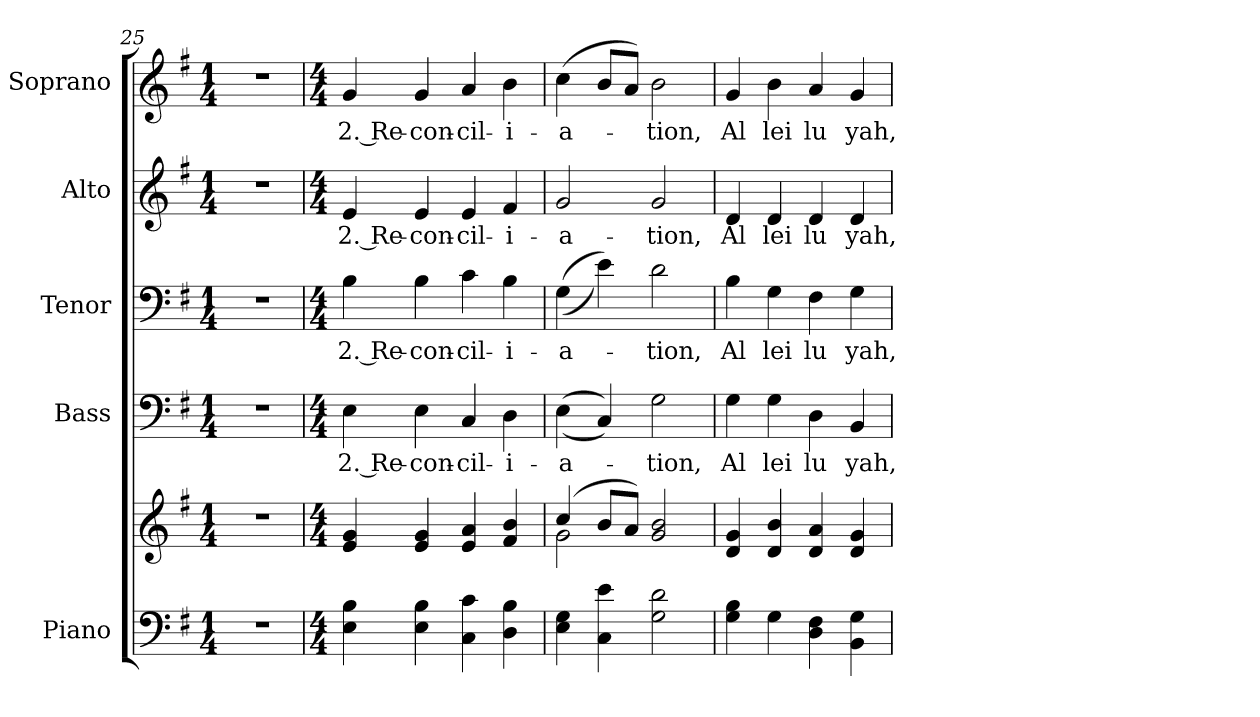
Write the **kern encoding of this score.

**kern	**kern	**kern	**text	**kern	**text	**kern	**text	**kern	**text
*part5	*part5	*part4	*part4	*part3	*part3	*part2	*part2	*part1	*part1
*staff6	*staff5	*staff4	*staff4	*staff3	*staff3	*staff2	*staff2	*staff1	*staff1
*I"Piano	*	*I"Bass	*	*I"Tenor	*	*I"Alto	*	*I"Soprano	*
*I'Pno.	*	*I'B.	*	*I'T.	*	*I'A.	*	*I'S.	*
!!LO:PB:g=z
*clefF4	*clefG2	*clefF4	*	*clefF4	*	*clefG2	*	*clefG2	*
*k[f#]	*k[f#]	*k[f#]	*	*k[f#]	*	*k[f#]	*	*k[f#]	*
*G:	*G:	*G:	*	*G:	*	*G:	*	*G:	*
*M1/4	*M1/4	*M1/4	*	*M1/4	*	*M1/4	*	*M1/4	*
=25	=25	=25	=25	=25	=25	=25	=25	=25	=25
!LO:N:vis=1	!LO:N:vis=1	!LO:N:vis=1	!	!LO:N:vis=1	!	!LO:N:vis=1	!	!LO:N:vis=1	!
4r	4r	4r	.	4r	.	4r	.	4r	.
=26	=26	=26	=26	=26	=26	=26	=26	=26	=26
*M4/4	*M4/4	*M4/4	*	*M4/4	*	*M4/4	*	*M4/4	*
!	!	!	!LO:LY:b:color=#000000	!	!	!	!	!	!
!	!	!	!	!	!LO:LY:b:color=#000000	!	!	!	!
!	!	!	!	!	!	!	!LO:LY:b:color=#000000	!	!
!	!	!	!	!	!	!	!	!	!LO:LY:b:color=#000000
4Ei\ 4Bi	4ei/ 4gi	4Ei\	2. Re-	4Bi\	2. Re-	4ei/	2. Re-	4gi/	2. Re-
!	!	!	!LO:LY:b:color=#000000	!	!	!	!	!	!
!	!	!	!	!	!LO:LY:b:color=#000000	!	!	!	!
!	!	!	!	!	!	!	!LO:LY:b:color=#000000	!	!
!	!	!	!	!	!	!	!	!	!LO:LY:b:color=#000000
4Ei\ 4Bi	4ei/ 4gi	4Ei\	-con-	4Bi\	-con-	4ei/	-con-	4gi/	-con-
!	!	!	!LO:LY:b:color=#000000	!	!	!	!	!	!
!	!	!	!	!	!LO:LY:b:color=#000000	!	!	!	!
!	!	!	!	!	!	!	!LO:LY:b:color=#000000	!	!
!	!	!	!	!	!	!	!	!	!LO:LY:b:color=#000000
4Ci\ 4ci	4ei/ 4ai	4Ci/	-cil-	4ci\	-cil-	4ei/	-cil-	4ai/	-cil-
!	!	!	!LO:LY:b:color=#000000	!	!	!	!	!	!
!	!	!	!	!	!LO:LY:b:color=#000000	!	!	!	!
!	!	!	!	!	!	!	!LO:LY:b:color=#000000	!	!
!	!	!	!	!	!	!	!	!	!LO:LY:b:color=#000000
4Di\ 4Bi	4f#i/ 4bi	4Di\	-i-	4Bi\	-i-	4f#i/	-i-	4bi\	-i-
=27	=27	=27	=27	=27	=27	=27	=27	=27	=27
*	*^	*	*	*	*	*	*	*	*
!	!	!	!	!LO:LY:b:color=#000000	!	!	!	!	!	!
!	!	!	!	!	!	!LO:LY:b:color=#000000	!	!	!	!
!	!	!	!	!	!	!	!	!LO:LY:b:color=#000000	!	!
!	!	!	!	!	!	!	!	!	!	!LO:LY:b:color=#000000
4Ei\ 4Gi	(4cci/	2gi\	((4Ei\	-a-	((4Gi\	-a-	2gi/	-a-	(4cci\	-a-
4Ci\ 4ei	8bi/L	.	4Ci/))	.	4ei\))	.	.	.	8bi/L	.
.	8ai/J)	.	.	.	.	.	.	.	8ai/J)	.
!	!	!	!	!LO:LY:b:color=#000000	!	!	!	!	!	!
!	!	!	!	!	!	!LO:LY:b:color=#000000	!	!	!	!
!	!	!	!	!	!	!	!	!LO:LY:b:color=#000000	!	!
!	!	!	!	!	!	!	!	!	!	!LO:LY:b:color=#000000
2Gi\ 2di	2gi/ 2bi	2ryy	2Gi\	-tion,	2di\	-tion,	2gi/	-tion,	2bi\	-tion,
*	*v	*v	*	*	*	*	*	*	*	*
!!LO:PB:g=z
=28	=28	=28	=28	=28	=28	=28	=28	=28	=28
*	*^	*	*	*	*	*	*	*	*
!	!	!	!	!LO:LY:b:color=#000000	!	!	!	!	!	!
*	*v	*v	*	*	*	*	*	*	*	*
*	*^	*	*	*	*	*	*	*	*
!	!	!	!	!	!	!LO:LY:b:color=#000000	!	!	!	!
*	*v	*v	*	*	*	*	*	*	*	*
*	*^	*	*	*	*	*	*	*	*
!	!	!	!	!	!	!	!	!LO:LY:b:color=#000000	!	!
*	*v	*v	*	*	*	*	*	*	*	*
*	*^	*	*	*	*	*	*	*	*
!	!	!	!	!	!	!	!	!	!	!LO:LY:b:color=#000000
*	*v	*v	*	*	*	*	*	*	*	*
4Gi\ 4Bi	4di/ 4gi	4Gi\	Al	4Bi\	Al	4di/	Al	4gi/	Al
!	!	!	!LO:LY:b:color=#000000	!	!	!	!	!	!
!	!	!	!	!	!LO:LY:b:color=#000000	!	!	!	!
!	!	!	!	!	!	!	!LO:LY:b:color=#000000	!	!
!	!	!	!	!	!	!	!	!	!LO:LY:b:color=#000000
4Gi\	4di/ 4bi	4Gi\	lei	4Gi\	lei	4di/	lei	4bi\	lei
!	!	!	!LO:LY:b:color=#000000	!	!	!	!	!	!
!	!	!	!	!	!LO:LY:b:color=#000000	!	!	!	!
!	!	!	!	!	!	!	!LO:LY:b:color=#000000	!	!
!	!	!	!	!	!	!	!	!	!LO:LY:b:color=#000000
4Di\ 4F#i	4di/ 4ai	4Di\	lu	4F#i\	lu	4di/	lu	4ai/	lu
!	!	!	!LO:LY:b:color=#000000	!	!	!	!	!	!
!	!	!	!	!	!LO:LY:b:color=#000000	!	!	!	!
!	!	!	!	!	!	!	!LO:LY:b:color=#000000	!	!
!	!	!	!	!	!	!	!	!	!LO:LY:b:color=#000000
4BBi\ 4Gi	4di/ 4gi	4BBi/	yah,	4Gi\	yah,	4di/	yah,	4gi/	yah,
=	=	=	=	=	=	=	=	=	=
*-	*-	*-	*-	*-	*-	*-	*-	*-	*-
